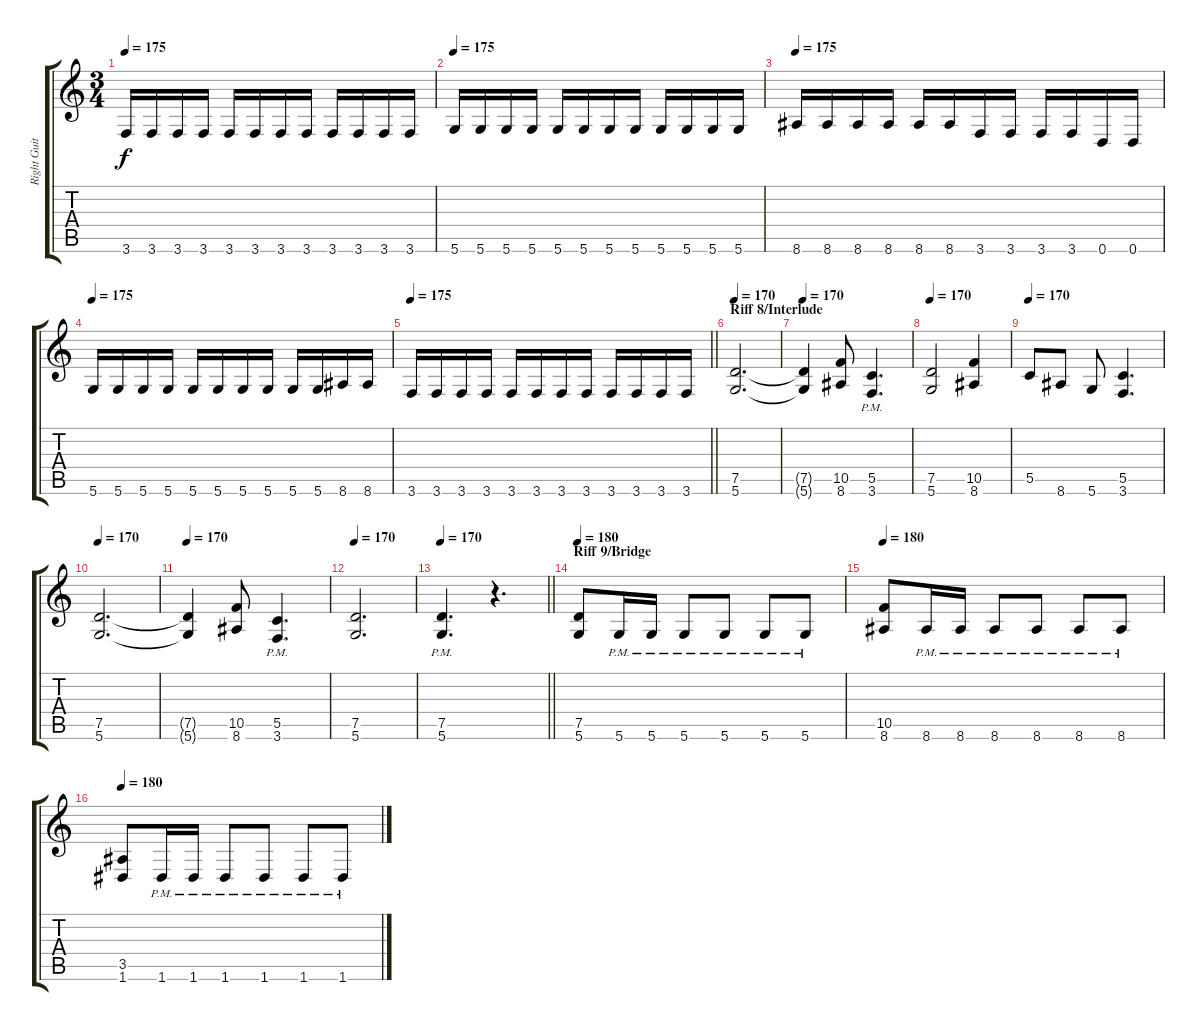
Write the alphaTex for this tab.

\track ("Right Guitar" "Right Guit") {instrument distortionguitar}
\staff {score tabs}
\tuning (D4 A3 F3 C3 G2 D2) {hide}
\ts (3 4)
\tempo 175
\clef g2
\ks c
3.6.16{dy f} 3.6.16 3.6.16 3.6.16 3.6.16 3.6.16 3.6.16 3.6.16 3.6.16 3.6.16 3.6.16 3.6.16 |
\tempo 175
5.6.16 5.6.16 5.6.16 5.6.16 5.6.16 5.6.16 5.6.16 5.6.16 5.6.16 5.6.16 5.6.16 5.6.16 |
\tempo 175
8.6.16 8.6.16 8.6.16 8.6.16 8.6.16 8.6.16 3.6.16 3.6.16 3.6.16 3.6.16 0.6.16 0.6.16 |
\tempo 175
5.6.16 5.6.16 5.6.16 5.6.16 5.6.16 5.6.16 5.6.16 5.6.16 5.6.16 5.6.16 8.6.16 8.6.16 |
\tempo 175
\barLineRight lightlight
3.6.16 3.6.16 3.6.16 3.6.16 3.6.16 3.6.16 3.6.16 3.6.16 3.6.16 3.6.16 3.6.16 3.6.16 |
\section ("" "Riff 8/Interlude")
\tempo 170
(7.5 5.6).2{d} |
\tempo 170
(7.5{t} 5.6{t}).4 (10.5 8.6).8 (5.5{pm} 3.6{pm}).4{d} |
\tempo 170
(7.5 5.6).2 (10.5 8.6).4 |
\tempo 170
5.5.8 8.6.8 5.6.8 (5.5 3.6).4{d} |
\tempo 170
(7.5 5.6).2{d} |
\tempo 170
(7.5{t} 5.6{t}).4 (10.5 8.6).8 (5.5{pm} 3.6{pm}).4{d} |
\tempo 170
(7.5 5.6).2{d} |
\tempo 170
\barLineRight lightlight
(7.5{pm} 5.6{pm}).4{d} r.4{d} |
\section ("" "Riff 9/Bridge")
\tempo 180
(7.5 5.6).8 5.6{pm}.16 5.6{pm}.16 5.6{pm}.8 5.6{pm}.8 5.6{pm}.8 5.6{pm}.8 |
\tempo 180
(10.5 8.6).8 8.6{pm}.16 8.6{pm}.16 8.6{pm}.8 8.6{pm}.8 8.6{pm}.8 8.6{pm}.8 |
\tempo 180
(3.5 1.6).8 1.6{pm}.16 1.6{pm}.16 1.6{pm}.8 1.6{pm}.8 1.6{pm}.8 1.6{pm}.8
